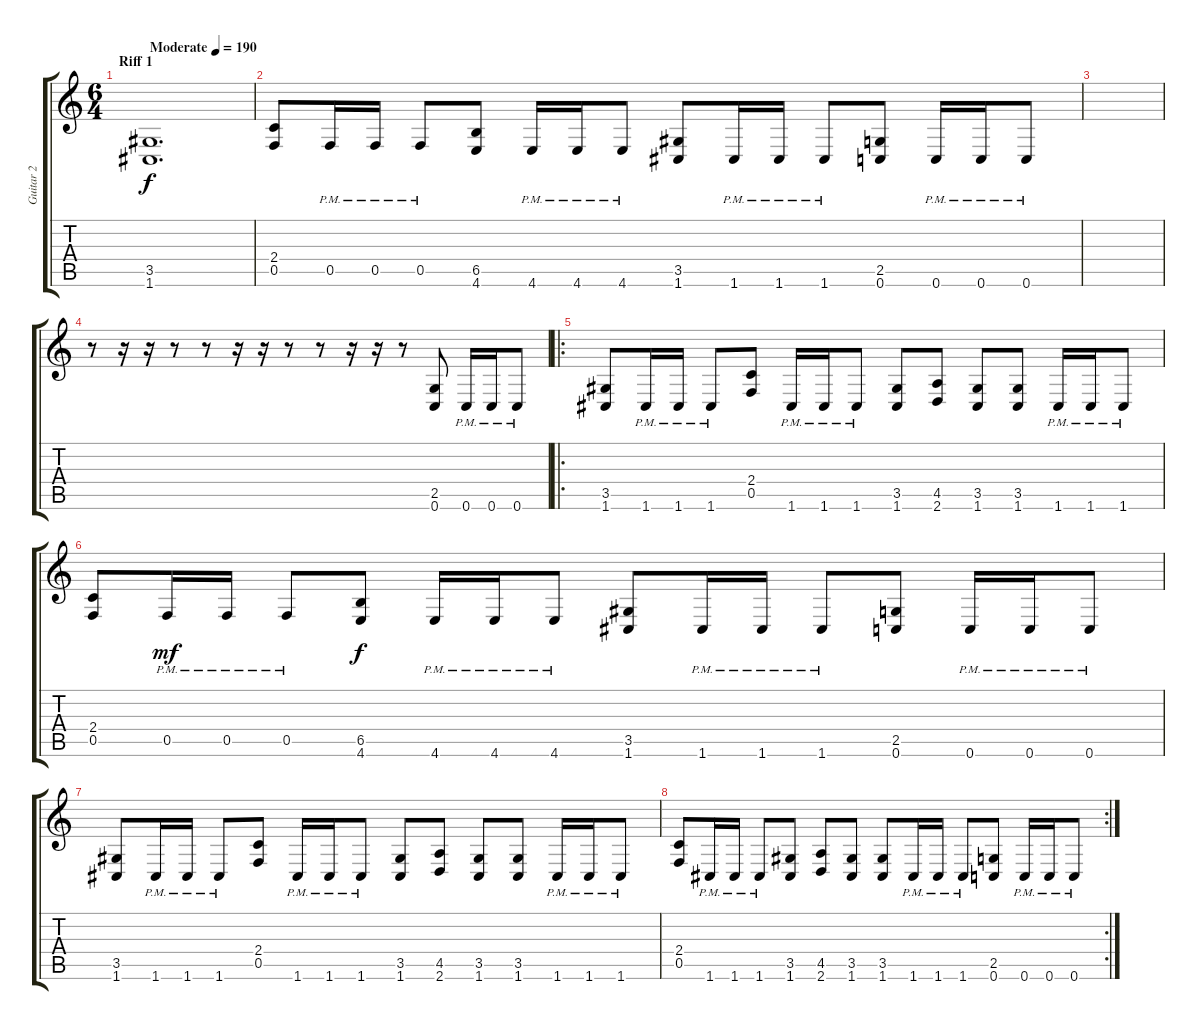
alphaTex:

\track ("Guitar 2" "Guitar 2") {instrument distortionguitar}
\staff {score tabs}
\tuning (C4 G3 Eb3 Bb2 F2 C2) {hide}
\ts (6 4)
\section ("" "Riff 1")
\tempo (190 "Moderate")
\clef g2
\ks c
(3.5 1.6).1{d dy f instrument distortionguitar} |
(2.4 0.5).8 0.5{pm}.16 0.5{pm}.16 0.5{pm}.8 (6.5 4.6).8 4.6{pm}.16 4.6{pm}.16 4.6{pm}.8 (3.5 1.6).8 1.6{pm}.16 1.6{pm}.16 1.6{pm}.8 (2.5 0.6).8 0.6{pm}.16 0.6{pm}.16 0.6{pm}.8 |
|
r.8 r.16 r.16 r.8 r.8 r.16 r.16 r.8 r.8 r.16 r.16 r.8 (2.5 0.6).8 0.6{pm}.16 0.6{pm}.16 0.6{pm}.8 |
\ro
(3.5 1.6).8 1.6{pm}.16 1.6{pm}.16 1.6{pm}.8 (2.4 0.5).8 1.6{pm}.16 1.6{pm}.16 1.6{pm}.8 (3.5 1.6).8 (4.5 2.6).8 (3.5 1.6).8 (3.5 1.6).8 1.6{pm}.16 1.6{pm}.16 1.6{pm}.8 |
(2.4 0.5).8 0.5{pm}.16{dy mf} 0.5{pm}.16 0.5{pm}.8 (6.5 4.6).8{dy f} 4.6{pm}.16 4.6{pm}.16 4.6{pm}.8 (3.5 1.6).8 1.6{pm}.16 1.6{pm}.16 1.6{pm}.8 (2.5 0.6).8 0.6{pm}.16 0.6{pm}.16 0.6{pm}.8 |
(3.5 1.6).8 1.6{pm}.16 1.6{pm}.16 1.6{pm}.8 (2.4 0.5).8 1.6{pm}.16 1.6{pm}.16 1.6{pm}.8 (3.5 1.6).8 (4.5 2.6).8 (3.5 1.6).8 (3.5 1.6).8 1.6{pm}.16 1.6{pm}.16 1.6{pm}.8 |
\rc 2
(2.4 0.5).8 1.6{pm}.16 1.6{pm}.16 1.6{pm}.8 (3.5 1.6).8 (4.5 2.6).8 (3.5 1.6).8 (3.5 1.6).8 1.6{pm}.16 1.6{pm}.16 1.6{pm}.8 (2.5 0.6).8 0.6{pm}.16 0.6{pm}.16 0.6{pm}.8
